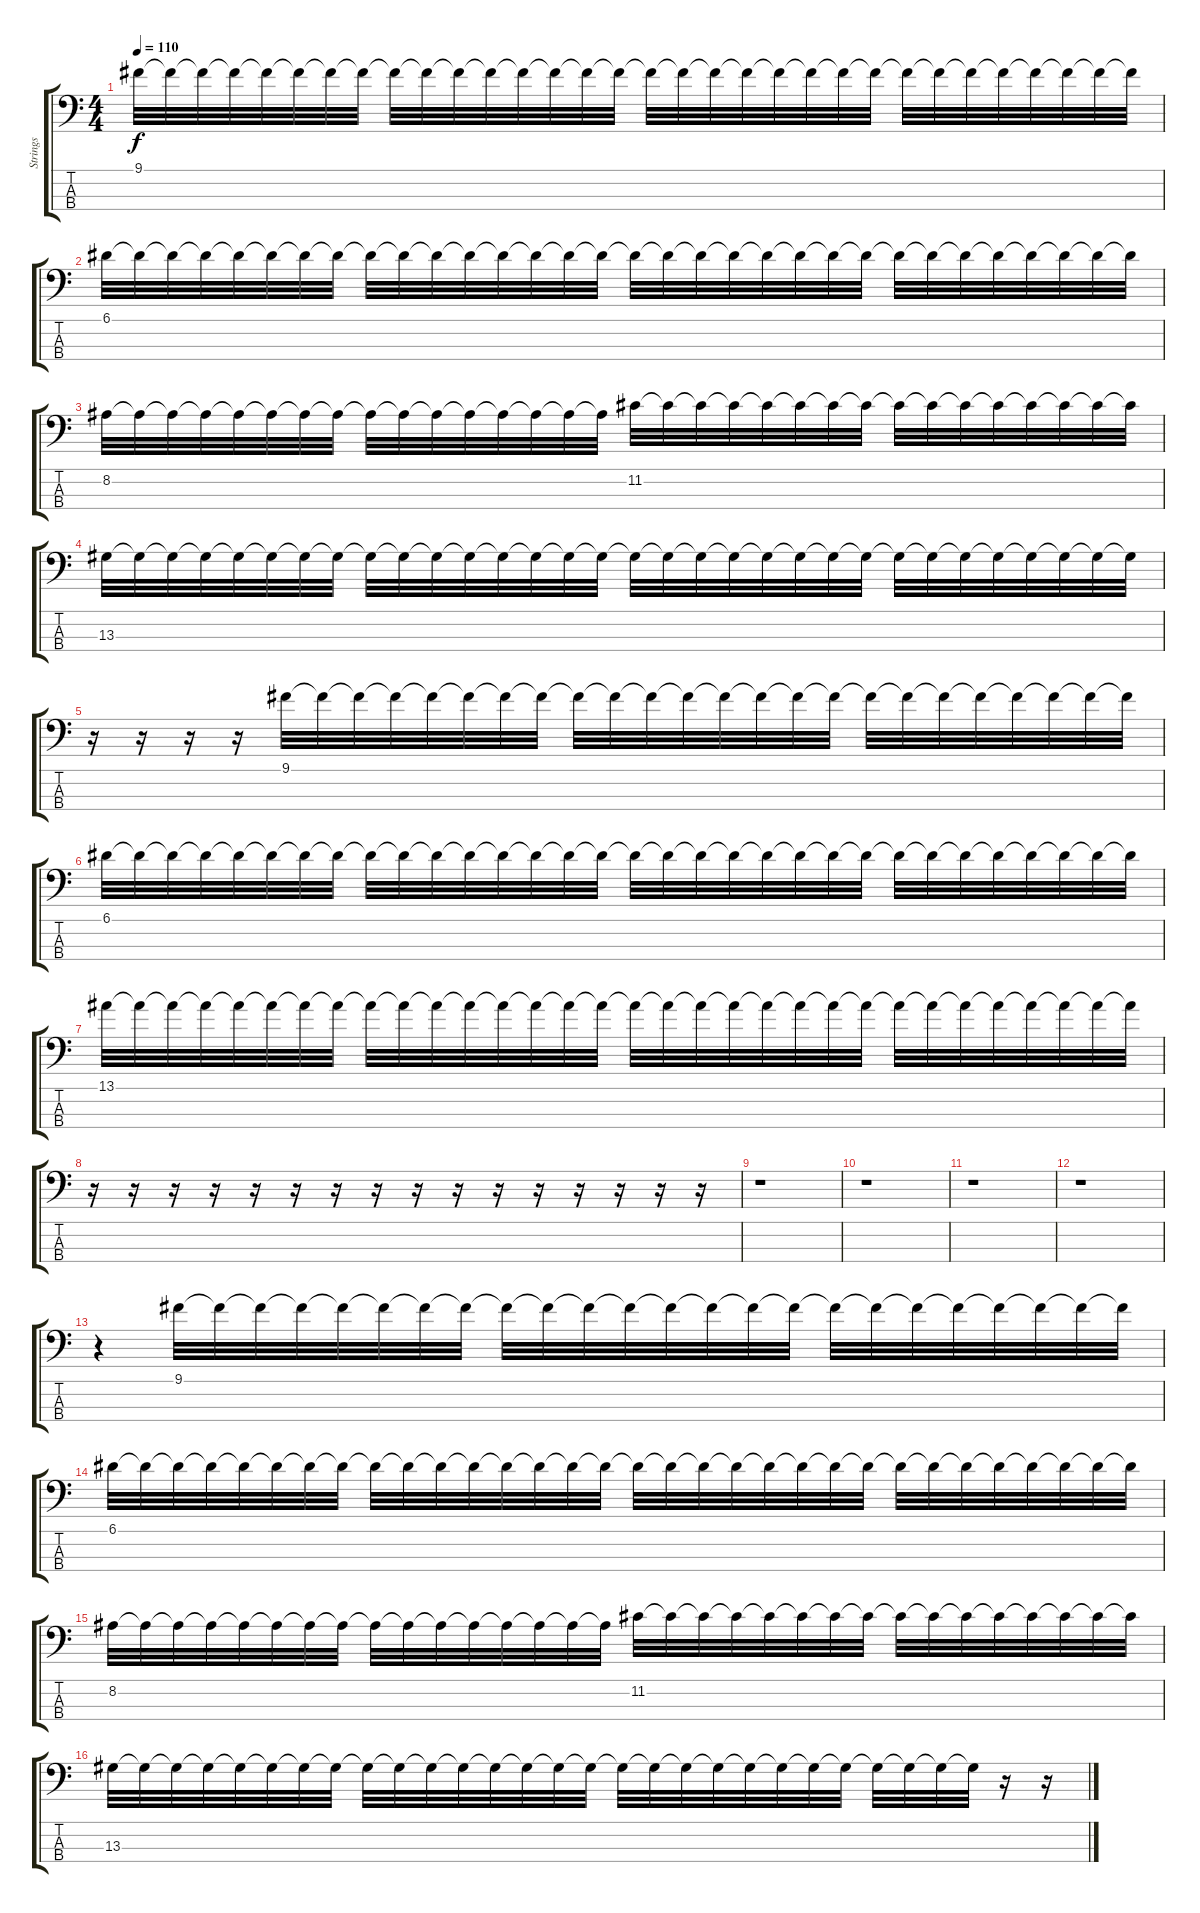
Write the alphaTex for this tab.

\track ("Strings" "Strings") {instrument cello}
\staff {score tabs}
\tuning (A3 D3 G2 C2) {hide}
\ts (4 4)
\tempo 110
\clef f4
\ks c
9.1.32{dy f} 9.1{t}.32 9.1{t}.32 9.1{t}.32 9.1{t}.32 9.1{t}.32 9.1{t}.32 9.1{t}.32 9.1{t}.32 9.1{t}.32 9.1{t}.32 9.1{t}.32 9.1{t}.32 9.1{t}.32 9.1{t}.32 9.1{t}.32 9.1{t}.32 9.1{t}.32 9.1{t}.32 9.1{t}.32 9.1{t}.32 9.1{t}.32 9.1{t}.32 9.1{t}.32 9.1{t}.32 9.1{t}.32 9.1{t}.32 9.1{t}.32 9.1{t}.32 9.1{t}.32 9.1{t}.32 9.1{t}.32 |
6.1.32 6.1{t}.32 6.1{t}.32 6.1{t}.32 6.1{t}.32 6.1{t}.32 6.1{t}.32 6.1{t}.32 6.1{t}.32 6.1{t}.32 6.1{t}.32 6.1{t}.32 6.1{t}.32 6.1{t}.32 6.1{t}.32 6.1{t}.32 6.1{t}.32 6.1{t}.32 6.1{t}.32 6.1{t}.32 6.1{t}.32 6.1{t}.32 6.1{t}.32 6.1{t}.32 6.1{t}.32 6.1{t}.32 6.1{t}.32 6.1{t}.32 6.1{t}.32 6.1{t}.32 6.1{t}.32 6.1{t}.32 |
8.2.32 8.2{t}.32 8.2{t}.32 8.2{t}.32 8.2{t}.32 8.2{t}.32 8.2{t}.32 8.2{t}.32 8.2{t}.32 8.2{t}.32 8.2{t}.32 8.2{t}.32 8.2{t}.32 8.2{t}.32 8.2{t}.32 8.2{t}.32 11.2.32 11.2{t}.32 11.2{t}.32 11.2{t}.32 11.2{t}.32 11.2{t}.32 11.2{t}.32 11.2{t}.32 11.2{t}.32 11.2{t}.32 11.2{t}.32 11.2{t}.32 11.2{t}.32 11.2{t}.32 11.2{t}.32 11.2{t}.32 |
13.3.32 13.3{t}.32 13.3{t}.32 13.3{t}.32 13.3{t}.32 13.3{t}.32 13.3{t}.32 13.3{t}.32 13.3{t}.32 13.3{t}.32 13.3{t}.32 13.3{t}.32 13.3{t}.32 13.3{t}.32 13.3{t}.32 13.3{t}.32 13.3{t}.32 13.3{t}.32 13.3{t}.32 13.3{t}.32 13.3{t}.32 13.3{t}.32 13.3{t}.32 13.3{t}.32 13.3{t}.32 13.3{t}.32 13.3{t}.32 13.3{t}.32 13.3{t}.32 13.3{t}.32 13.3{t}.32 13.3{t}.32 |
r.16 r.16 r.16 r.16 9.1.32 9.1{t}.32 9.1{t}.32 9.1{t}.32 9.1{t}.32 9.1{t}.32 9.1{t}.32 9.1{t}.32 9.1{t}.32 9.1{t}.32 9.1{t}.32 9.1{t}.32 9.1{t}.32 9.1{t}.32 9.1{t}.32 9.1{t}.32 9.1{t}.32 9.1{t}.32 9.1{t}.32 9.1{t}.32 9.1{t}.32 9.1{t}.32 9.1{t}.32 9.1{t}.32 |
6.1.32 6.1{t}.32 6.1{t}.32 6.1{t}.32 6.1{t}.32 6.1{t}.32 6.1{t}.32 6.1{t}.32 6.1{t}.32 6.1{t}.32 6.1{t}.32 6.1{t}.32 6.1{t}.32 6.1{t}.32 6.1{t}.32 6.1{t}.32 6.1{t}.32 6.1{t}.32 6.1{t}.32 6.1{t}.32 6.1{t}.32 6.1{t}.32 6.1{t}.32 6.1{t}.32 6.1{t}.32 6.1{t}.32 6.1{t}.32 6.1{t}.32 6.1{t}.32 6.1{t}.32 6.1{t}.32 6.1{t}.32 |
13.1.32 13.1{t}.32 13.1{t}.32 13.1{t}.32 13.1{t}.32 13.1{t}.32 13.1{t}.32 13.1{t}.32 13.1{t}.32 13.1{t}.32 13.1{t}.32 13.1{t}.32 13.1{t}.32 13.1{t}.32 13.1{t}.32 13.1{t}.32 13.1{t}.32 13.1{t}.32 13.1{t}.32 13.1{t}.32 13.1{t}.32 13.1{t}.32 13.1{t}.32 13.1{t}.32 13.1{t}.32 13.1{t}.32 13.1{t}.32 13.1{t}.32 13.1{t}.32 13.1{t}.32 13.1{t}.32 13.1{t}.32 |
r.16 r.16 r.16 r.16 r.16 r.16 r.16 r.16 r.16 r.16 r.16 r.16 r.16 r.16 r.16 r.16 |
r.1 |
r.1 |
r.1 |
r.1 |
r.4 9.1.32 9.1{t}.32 9.1{t}.32 9.1{t}.32 9.1{t}.32 9.1{t}.32 9.1{t}.32 9.1{t}.32 9.1{t}.32 9.1{t}.32 9.1{t}.32 9.1{t}.32 9.1{t}.32 9.1{t}.32 9.1{t}.32 9.1{t}.32 9.1{t}.32 9.1{t}.32 9.1{t}.32 9.1{t}.32 9.1{t}.32 9.1{t}.32 9.1{t}.32 9.1{t}.32 |
6.1.32 6.1{t}.32 6.1{t}.32 6.1{t}.32 6.1{t}.32 6.1{t}.32 6.1{t}.32 6.1{t}.32 6.1{t}.32 6.1{t}.32 6.1{t}.32 6.1{t}.32 6.1{t}.32 6.1{t}.32 6.1{t}.32 6.1{t}.32 6.1{t}.32 6.1{t}.32 6.1{t}.32 6.1{t}.32 6.1{t}.32 6.1{t}.32 6.1{t}.32 6.1{t}.32 6.1{t}.32 6.1{t}.32 6.1{t}.32 6.1{t}.32 6.1{t}.32 6.1{t}.32 6.1{t}.32 6.1{t}.32 |
8.2.32 8.2{t}.32 8.2{t}.32 8.2{t}.32 8.2{t}.32 8.2{t}.32 8.2{t}.32 8.2{t}.32 8.2{t}.32 8.2{t}.32 8.2{t}.32 8.2{t}.32 8.2{t}.32 8.2{t}.32 8.2{t}.32 8.2{t}.32 11.2.32 11.2{t}.32 11.2{t}.32 11.2{t}.32 11.2{t}.32 11.2{t}.32 11.2{t}.32 11.2{t}.32 11.2{t}.32 11.2{t}.32 11.2{t}.32 11.2{t}.32 11.2{t}.32 11.2{t}.32 11.2{t}.32 11.2{t}.32 |
13.3.32 13.3{t}.32 13.3{t}.32 13.3{t}.32 13.3{t}.32 13.3{t}.32 13.3{t}.32 13.3{t}.32 13.3{t}.32 13.3{t}.32 13.3{t}.32 13.3{t}.32 13.3{t}.32 13.3{t}.32 13.3{t}.32 13.3{t}.32 13.3{t}.32 13.3{t}.32 13.3{t}.32 13.3{t}.32 13.3{t}.32 13.3{t}.32 13.3{t}.32 13.3{t}.32 13.3{t}.32 13.3{t}.32 13.3{t}.32 13.3{t}.32 r.16 r.16
